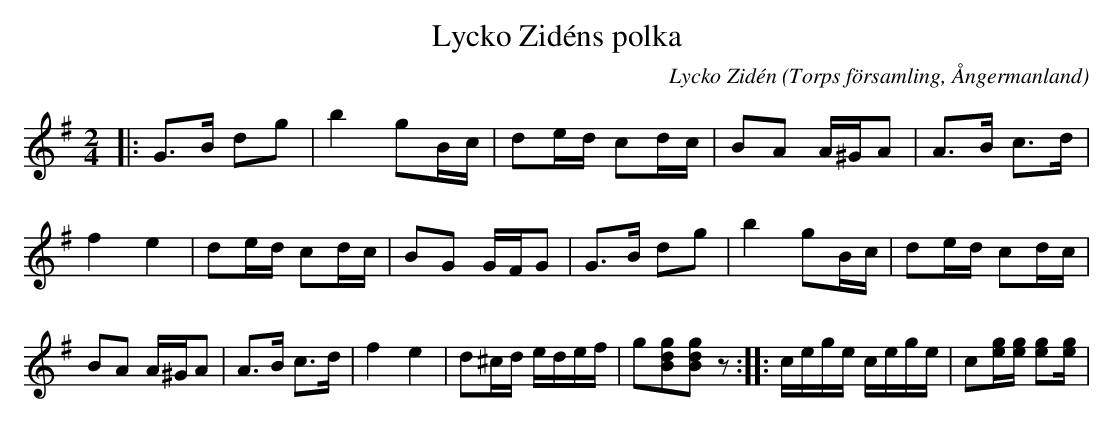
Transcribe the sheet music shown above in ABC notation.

X:1
T:Lycko Zidéns polka
O:Torps församling, Ångermanland
C: Lycko Zidén
M:2/4
L:1/16
K:G
|: G3B d2g2 | b4 g2Bc | d2ed c2dc | B2A2 A^GA2 |A3B c3d | f4 e4 | d2ed c2dc | B2G2 GFG2 | G3B d2g2 | b4 g2Bc | d2ed c2dc | B2A2 A^GA2 | A3B c3d | f4 e4 | d2^cd edef | g2[gdB]2[gdB]2 z2 :|: cege cege | c2[ge][ge] [ge]2[ge] |
